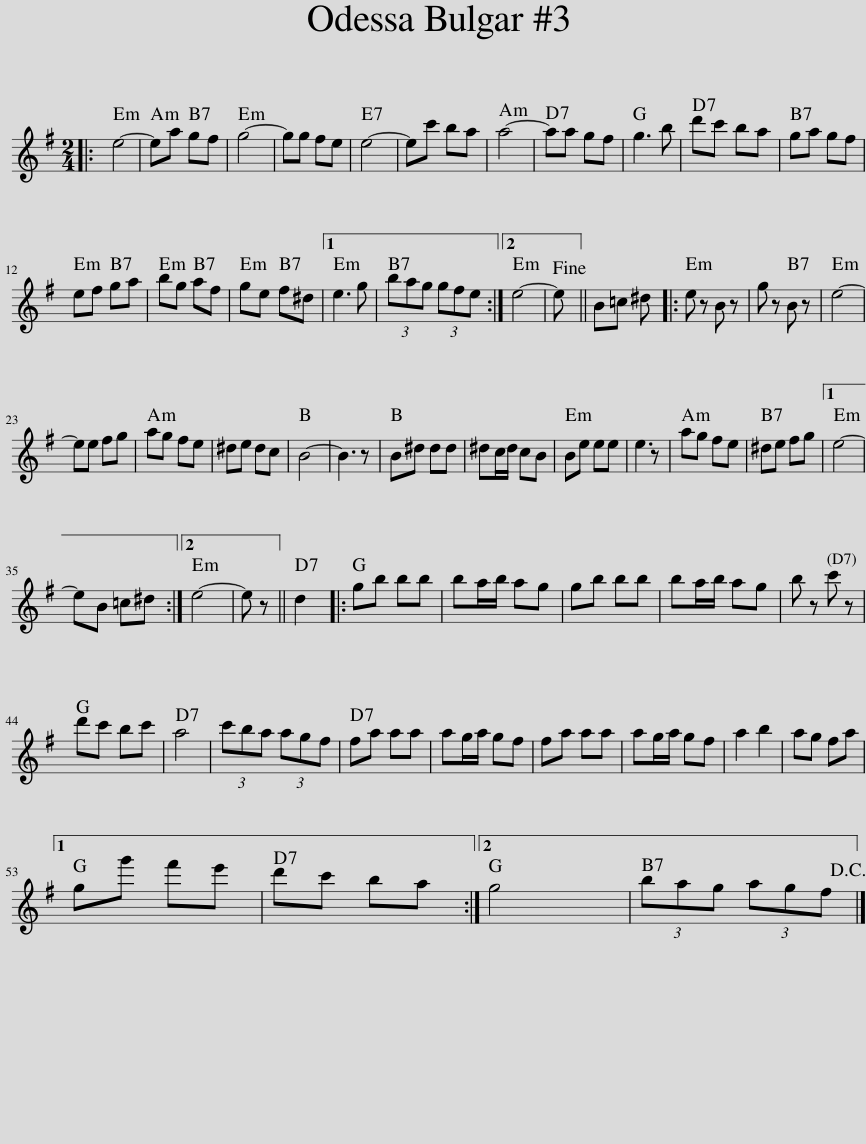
X:1
L:1/8
M:2/4
I:linebreak $
K:Emin
V:1 treble
V:1
|: e4- | ea gf | g4- | gg fe | e4- | %5
 ec' ba | a4- | aa gf | g3 b | d'c' ba | %10
 ga gf |$ ef ga | bg af | ge f^d |1 e3 g | %15
 (3bag (3gfe :|2 e4- | e!fine! || B=c ^d |: e z B z | %20
 g z B z | e4- |$ ee fg | ag fe | ^de dc | %25
 B4- | B3 z | B^d dd | ^dc/d/ cB | Be ee | %30
 e3 z | ag fe | ^de fg |1 e4- |$ eB =c^d :|2 %35
 e4- | e z || d2 |: gb bb | ba/b/ ag | %40
 gb bb | ba/b/ ag | b z c' z |$ d'c' bc' | a4 | %45
 (3c'ba (3agf | fa aa | ag/a/ gf | fa aa | ag/a/ gf | %50
 a2 b2 | ag fa |1$ gg' f'e' | d'c' ba :|2 g4 | %55
 (3bag (3agf!D.C.! |] %56
